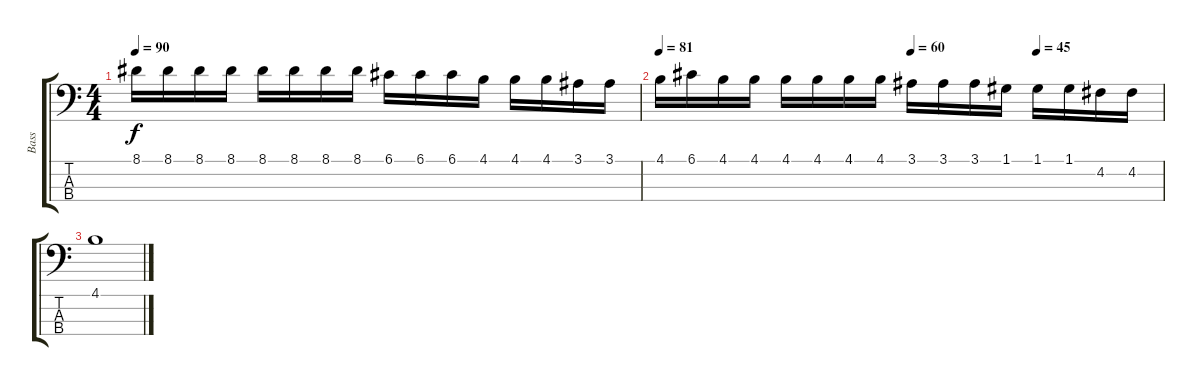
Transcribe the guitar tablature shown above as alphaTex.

\track ("Bass" "Bass") {instrument electricbassfinger}
\staff {score tabs}
\tuning (G2 D2 A1 E1) {hide}
\ts (4 4)
\tempo 90
\clef f4
\ks c
8.1.16{dy f} 8.1.16 8.1.16 8.1.16 8.1.16 8.1.16 8.1.16 8.1.16 6.1.16 6.1.16 6.1.16 4.1.16 4.1.16 4.1.16 3.1.16 3.1.16 |
\tempo 81
\tempo (60 0.5)
\tempo (45 0.75)
4.1.16 6.1.16 4.1.16 4.1.16 4.1.16 4.1.16 4.1.16 4.1.16 3.1.16 3.1.16 3.1.16 1.1.16 1.1.16 1.1.16 4.2.16 4.2.16 |
4.1.1
